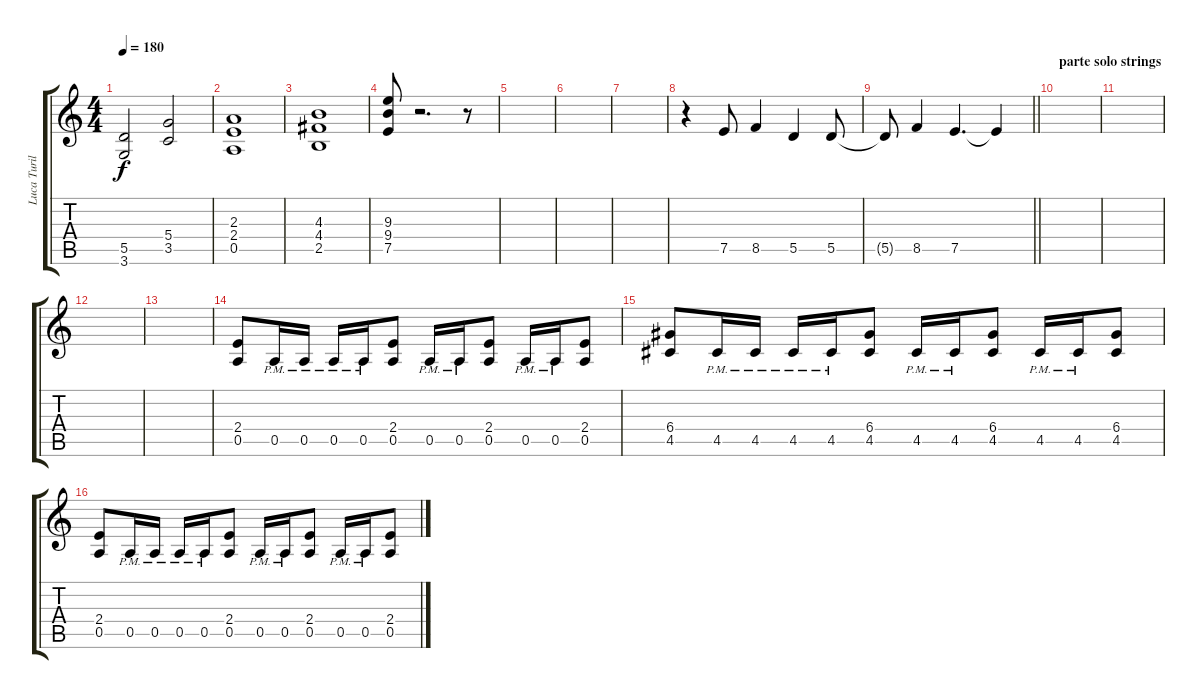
\track ("Luca Turilli And Dominique Leurquin" "Luca Turil") {instrument distortionguitar}
\staff {score tabs}
\tuning (E4 B3 G3 D3 A2 E2) {hide}
\ts (4 4)
\tempo 180
\clef g2
\ks c
(5.5 3.6).2{dy f} (5.4 3.5).2 |
(2.3 2.4 0.5).1 |
(4.3 4.4 2.5).1 |
(9.3 9.4 7.5).8 r.2{d} r.8 |
|
|
|
r.4 7.5.8 8.5.4 5.5.4 5.5.8 |
\barLineRight lightlight
5.5{t}.8 8.5.4 7.5.4{d} 7.5{t}.4 |
\section ("" "parte solo strings")
|
|
|
|
(2.4 0.5).8 0.5{pm}.16 0.5{pm}.16 0.5{pm}.16 0.5{pm}.16 (2.4 0.5).8 0.5{pm}.16 0.5{pm}.16 (2.4 0.5).8 0.5{pm}.16 0.5{pm}.16 (2.4 0.5).8 |
(6.4 4.5).8 4.5{pm}.16 4.5{pm}.16 4.5{pm}.16 4.5{pm}.16 (6.4 4.5).8 4.5{pm}.16 4.5{pm}.16 (6.4 4.5).8 4.5{pm}.16 4.5{pm}.16 (6.4 4.5).8 |
(2.4 0.5).8 0.5{pm}.16 0.5{pm}.16 0.5{pm}.16 0.5{pm}.16 (2.4 0.5).8 0.5{pm}.16 0.5{pm}.16 (2.4 0.5).8 0.5{pm}.16 0.5{pm}.16 (2.4 0.5).8
